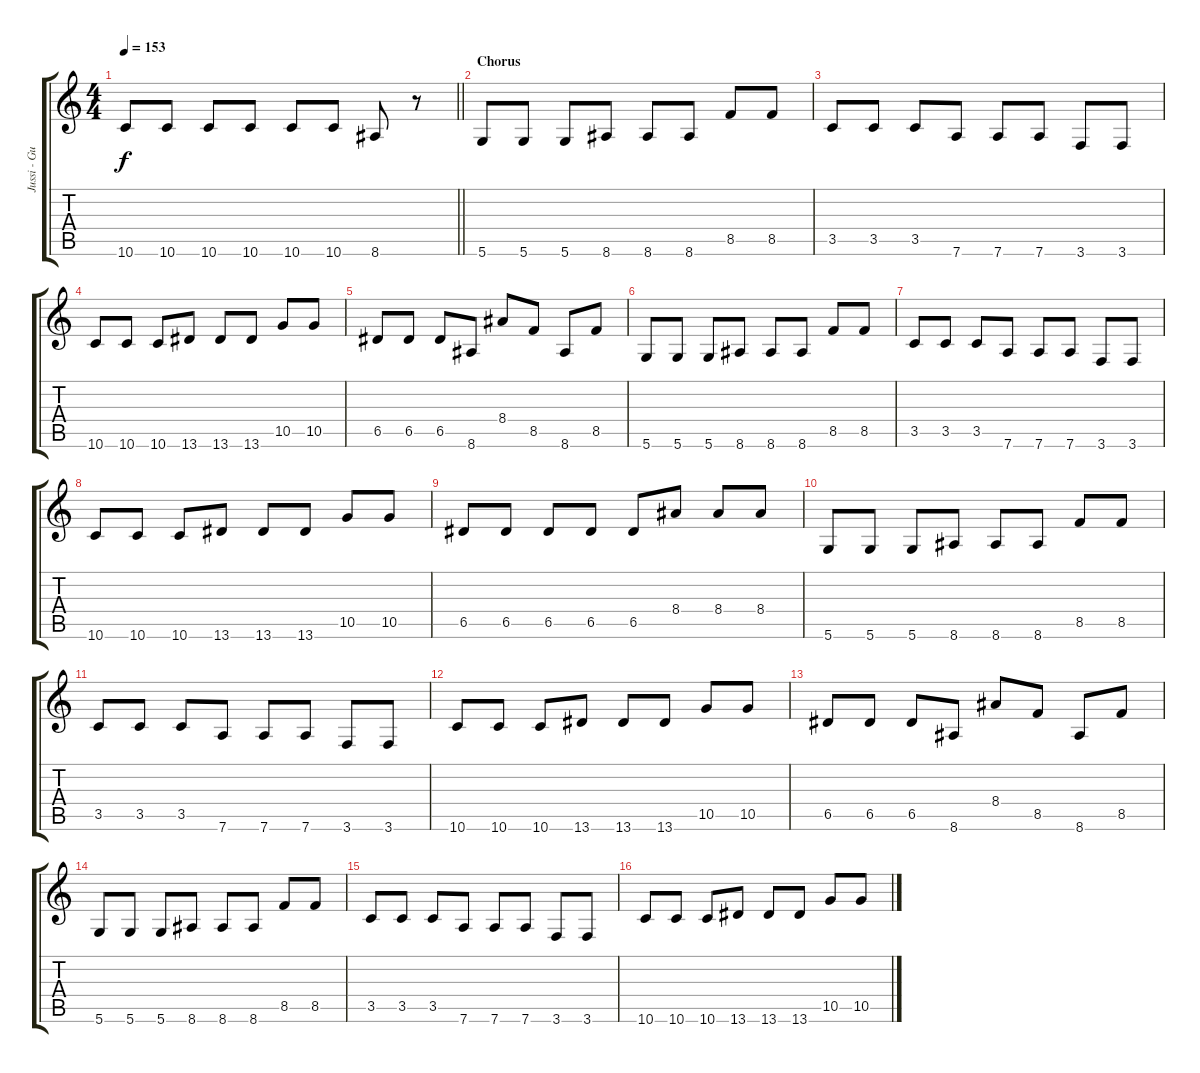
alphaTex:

\track ("Jussi - Guitar" "Jussi - Gu") {instrument overdrivenguitar}
\staff {score tabs}
\tuning (E4 B3 G3 D3 A2 D2) {hide}
\ts (4 4)
\tempo 153
\clef g2
\barLineRight lightlight
\ks c
10.6.8{dy f} 10.6.8 10.6.8 10.6.8 10.6.8 10.6.8 8.6.8 r.8 |
\section ("" "Chorus")
5.6.8{instrument overdrivenguitar} 5.6.8 5.6.8 8.6.8 8.6.8 8.6.8 8.5.8 8.5.8 |
3.5.8 3.5.8 3.5.8 7.6.8 7.6.8 7.6.8 3.6.8 3.6.8 |
10.6.8 10.6.8 10.6.8 13.6.8 13.6.8 13.6.8 10.5.8 10.5.8 |
6.5.8 6.5.8 6.5.8 8.6.8 8.4.8 8.5.8 8.6.8 8.5.8 |
5.6.8 5.6.8 5.6.8 8.6.8 8.6.8 8.6.8 8.5.8 8.5.8 |
3.5.8 3.5.8 3.5.8 7.6.8 7.6.8 7.6.8 3.6.8 3.6.8 |
10.6.8 10.6.8 10.6.8 13.6.8 13.6.8 13.6.8 10.5.8 10.5.8 |
6.5.8 6.5.8 6.5.8 6.5.8 6.5.8 8.4.8 8.4.8 8.4.8 |
5.6.8 5.6.8 5.6.8 8.6.8 8.6.8 8.6.8 8.5.8 8.5.8 |
3.5.8 3.5.8 3.5.8 7.6.8 7.6.8 7.6.8 3.6.8 3.6.8 |
10.6.8 10.6.8 10.6.8 13.6.8 13.6.8 13.6.8 10.5.8 10.5.8 |
6.5.8 6.5.8 6.5.8 8.6.8 8.4.8 8.5.8 8.6.8 8.5.8 |
5.6.8 5.6.8 5.6.8 8.6.8 8.6.8 8.6.8 8.5.8 8.5.8 |
3.5.8 3.5.8 3.5.8 7.6.8 7.6.8 7.6.8 3.6.8 3.6.8 |
10.6.8 10.6.8 10.6.8 13.6.8 13.6.8 13.6.8 10.5.8 10.5.8
